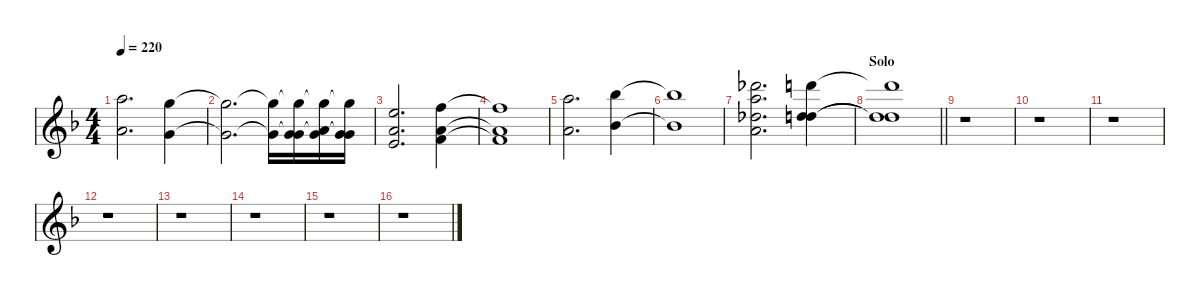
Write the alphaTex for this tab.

\hideDynamics
\bracketExtendMode nobrackets
\singleTrackTrackNamePolicy hidden
\multiTrackTrackNamePolicy hidden
\firstSystemTrackNameMode fullname
\firstSystemTrackNameOrientation horizontal
\otherSystemsTrackNameOrientation horizontal
\track ("Keyboards" "S-Gt") {defaultSystemsLayout 8 instrument stringensemble1}
\staff {score}
\tuning (E4 B3 G3 D3 A2 D2)
\displaytranspose 12
\ts (4 4)
\tempo 220
\clef g2
\ks dminor
(10.2{acc forcenatural} 7.4{acc forcenatural}).2{d dy f beam Down} (8.2{acc forcenatural} 5.4{acc forcenatural}).4{beam Down} |
(8.2{t acc forcenatural} 5.4{t acc forcenatural}).2{d beam Down} (8.2{t acc forcenatural} 5.4{t acc forcenatural}).16{dy mf beam Down} (8.2{t acc forcenatural} 5.4{t acc forcenatural} 10.5{acc forcenatural}).16{dy f beam Down} (8.2{t acc forcenatural} 5.4{t acc forcenatural} 12.5{acc forcenatural}).16{beam Down} (8.2{t acc forcenatural} 5.4{t acc forcenatural} 10.5{acc forcenatural}).16{beam Down} |
(5.2{acc forcenatural} 2.4{acc forcenatural} 12.5{acc forcenatural}).2{d beam Up} (6.2{acc forcenatural} 3.4{acc forcenatural} 12.5{acc forcenatural}).4{beam Down} |
(6.2{t acc forcenatural} 3.4{t acc forcenatural} 12.5{t acc forcenatural}).1{beam Down} |
(10.2{acc forcenatural} 7.4{acc forcenatural}).2{d beam Down} (11.2{acc b} 8.4{acc b}).4{beam Down} |
(11.2{t acc b} 8.4{t acc b}).1{beam Down} |
(14.2{acc b} 14.3{acc forcenatural} 7.4{acc forcenatural} 16.5{acc b}).2{d dy mf beam Down} (15.2{acc forcenatural} 12.4{acc forcenatural} 17.5{acc forcenatural}).4{dy f beam Down} |
\section ("" "Solo")
\barLineRight lightlight
(15.2{t acc forcenatural} 12.4{t acc forcenatural} 17.5{t acc forcenatural}).1{beam Down} |
r.1{beam Down} |
r.1{beam Down} |
r.1{beam Down} |
r.1{beam Down} |
r.1{beam Down} |
r.1{beam Down} |
r.1{beam Down} |
r.1{beam Down}
